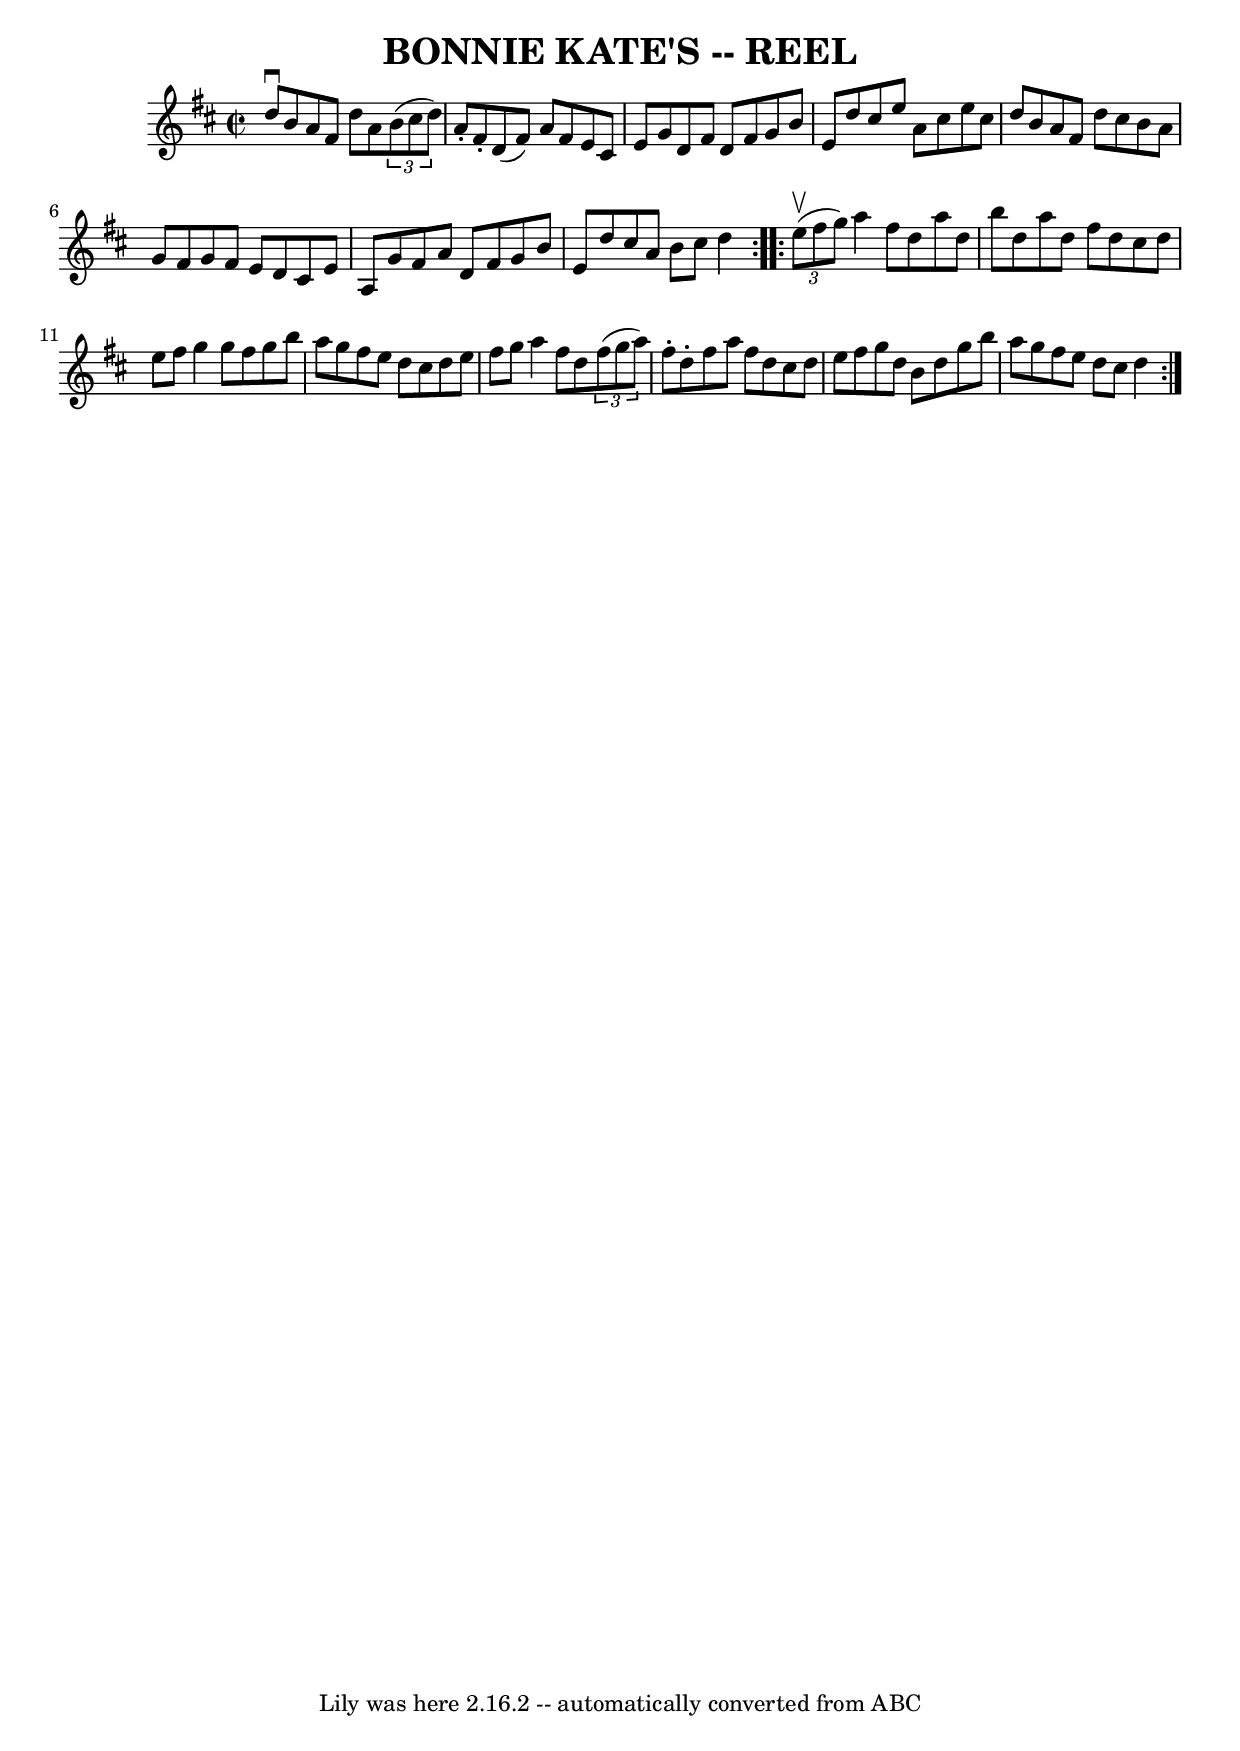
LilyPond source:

\version "2.16.2"
\include "Mammoth.ily"
\header {
  %% book = "Ryan's Mammoth Collection of Fiddle Tunes"
  crossRefNumber = "1"
  footnotes = ""
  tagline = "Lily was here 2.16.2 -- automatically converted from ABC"
  title = "BONNIE KATE'S -- REEL"

}
voicedefault =  {



  \repeat volta 2 {

    \override Staff.TimeSignature #'style = #'C
    \time 2/2 
    \key d \major
    d''8^\downbow b'8        |
    a'8 fis'8  
    d''8 a'8    \times 2/3 { b'8 (cis''8 d''8) 
			   } a'8 -. fis'8 -.   |
    d'8 (fis'8) a'8 fis'8 e'8 cis'8 e'8 g'8  
    |
    d'8 fis'8 d'8 fis'8 g'8 b'8 e'8 d''8    
    |
    cis''8 e''8 a'8 cis''8 e''8 cis''8 d''8 b'8     
    |
    a'8 fis'8 d''8 cis''8 b'8 a'8 g'8 fis'8    
    |
    g'8 fis'8 e'8 d'8 cis'8 e'8 a8 g'8    |
    
    fis'8 a'8 d'8 fis'8 g'8 b'8 e'8 d''8    |
    cis''8 
    a'8 b'8 cis''8 d''4    
  }     
  \repeat volta 2 {
    \times 2/3 {   
      e''8 (^\upbow fis''8 g''8) 
    }       |
    a''4 fis''8 d''8    
    a''8 d''8 b''8 d''8    |
    a''8 d''8 fis''8 d''8    
    cis''8 d''8 e''8 fis''8    |
    g''4 g''8 fis''8 g''8   
    b''8 a''8 g''8    |
    fis''8 e''8 d''8 cis''8 d''8    
    e''8 fis''8 g''8        |
    a''4 fis''8 d''8    \times 2/3 { 
      fis''8 (g''8 a''8) 
    } fis''8 -. d''8 -.   |
    fis''8    
    a''8 fis''8 d''8 cis''8 d''8 e''8 fis''8    |
    g''8   
    d''8 b'8 d''8 g''8 b''8 a''8 g''8    |
    fis''8    
    e''8 d''8 cis''8 d''4    
  }   

}

\score{
  <<

    \context Staff="default"
    {
      \voicedefault 
      
    }

  >>
  \layout {
    
  }
  \midi {
  }

}
